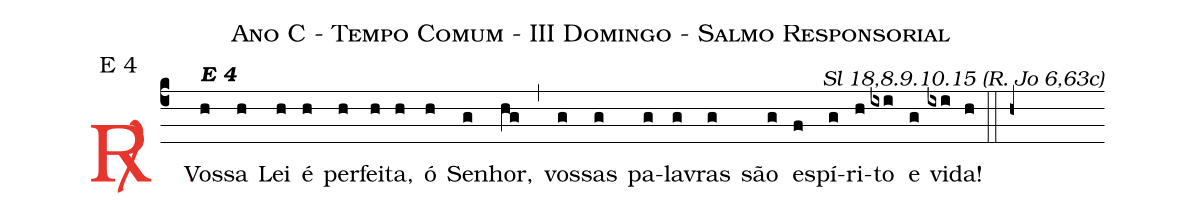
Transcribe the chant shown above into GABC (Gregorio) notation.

name: Ano C - Tempo Comum - III Domingo - Salmo Responsorial;
mode: E 4;
commentary: Sl 18,8.9.10.15 (R. Jo 6,63c);
%%
(c4)

<c><sp>R/</sp>.</c>() Vos<alt>\textbf{E 4}</alt>(h)sa(h) Lei(h) é(h) per(h)fei(h)ta,(h) ó(h) Se(g)nhor,(hg) (,)
vos(g)sas(g) pa(g)la(g)vras(g) são(g) es(f)pí(g)ri(h)to(ixi) e(g) vi(ixi)da!(h)

(::)

(h+)
